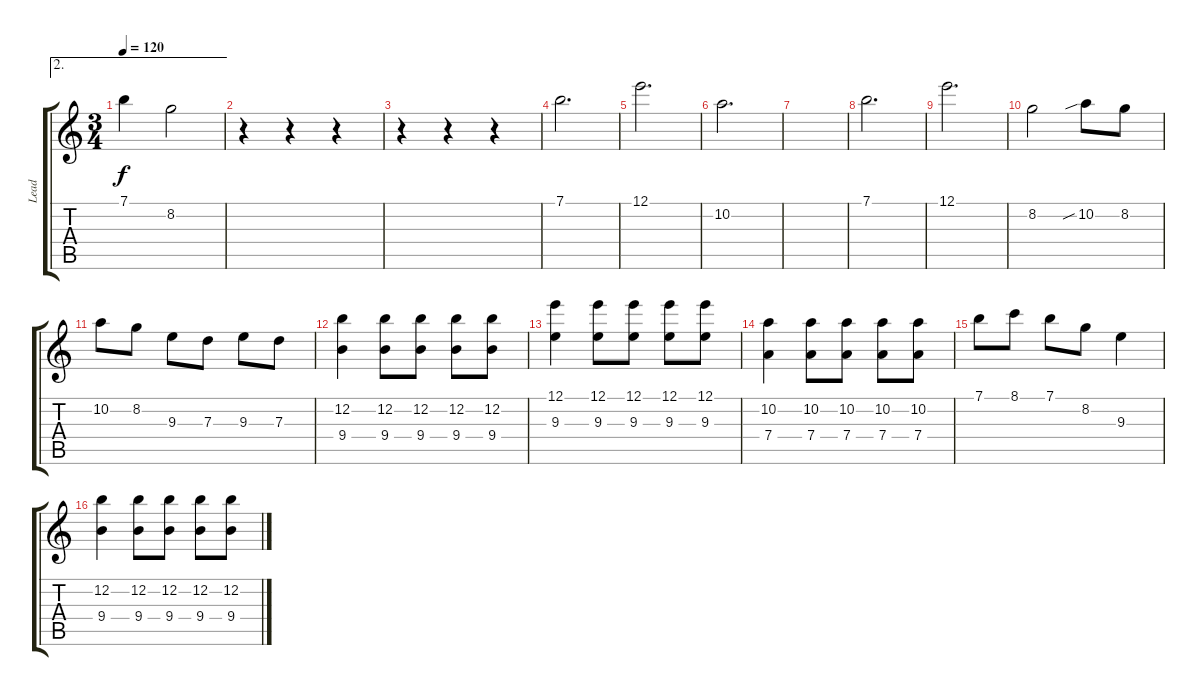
\track ("Lead" "Lead") {instrument acousticguitarsteel}
\staff {score tabs}
\tuning (E4 B3 G3 D3 A2 E2) {hide}
\ae 2
\ts (3 4)
\tempo 120
\clef g2
\ks c
7.1.4{dy f} 8.2.2 |
r.4 r.4 r.4 |
r.4 r.4 r.4 |
7.1.2{d} |
12.1.2{d} |
10.2.2{d} |
|
7.1.2{d} |
12.1.2{d} |
8.2.2 10.2{sib}.8 8.2.8 |
10.2.8 8.2.8 9.3.8 7.3.8 9.3.8 7.3.8 |
(12.2 9.4).4 (12.2 9.4).8 (12.2 9.4).8 (12.2 9.4).8 (12.2 9.4).8 |
(12.1 9.3).4 (12.1 9.3).8 (12.1 9.3).8 (12.1 9.3).8 (12.1 9.3).8 |
(10.2 7.4).4 (10.2 7.4).8 (10.2 7.4).8 (10.2 7.4).8 (10.2 7.4).8 |
7.1.8 8.1.8 7.1.8 8.2.8 9.3.4 |
(12.2 9.4).4 (12.2 9.4).8 (12.2 9.4).8 (12.2 9.4).8 (12.2 9.4).8
